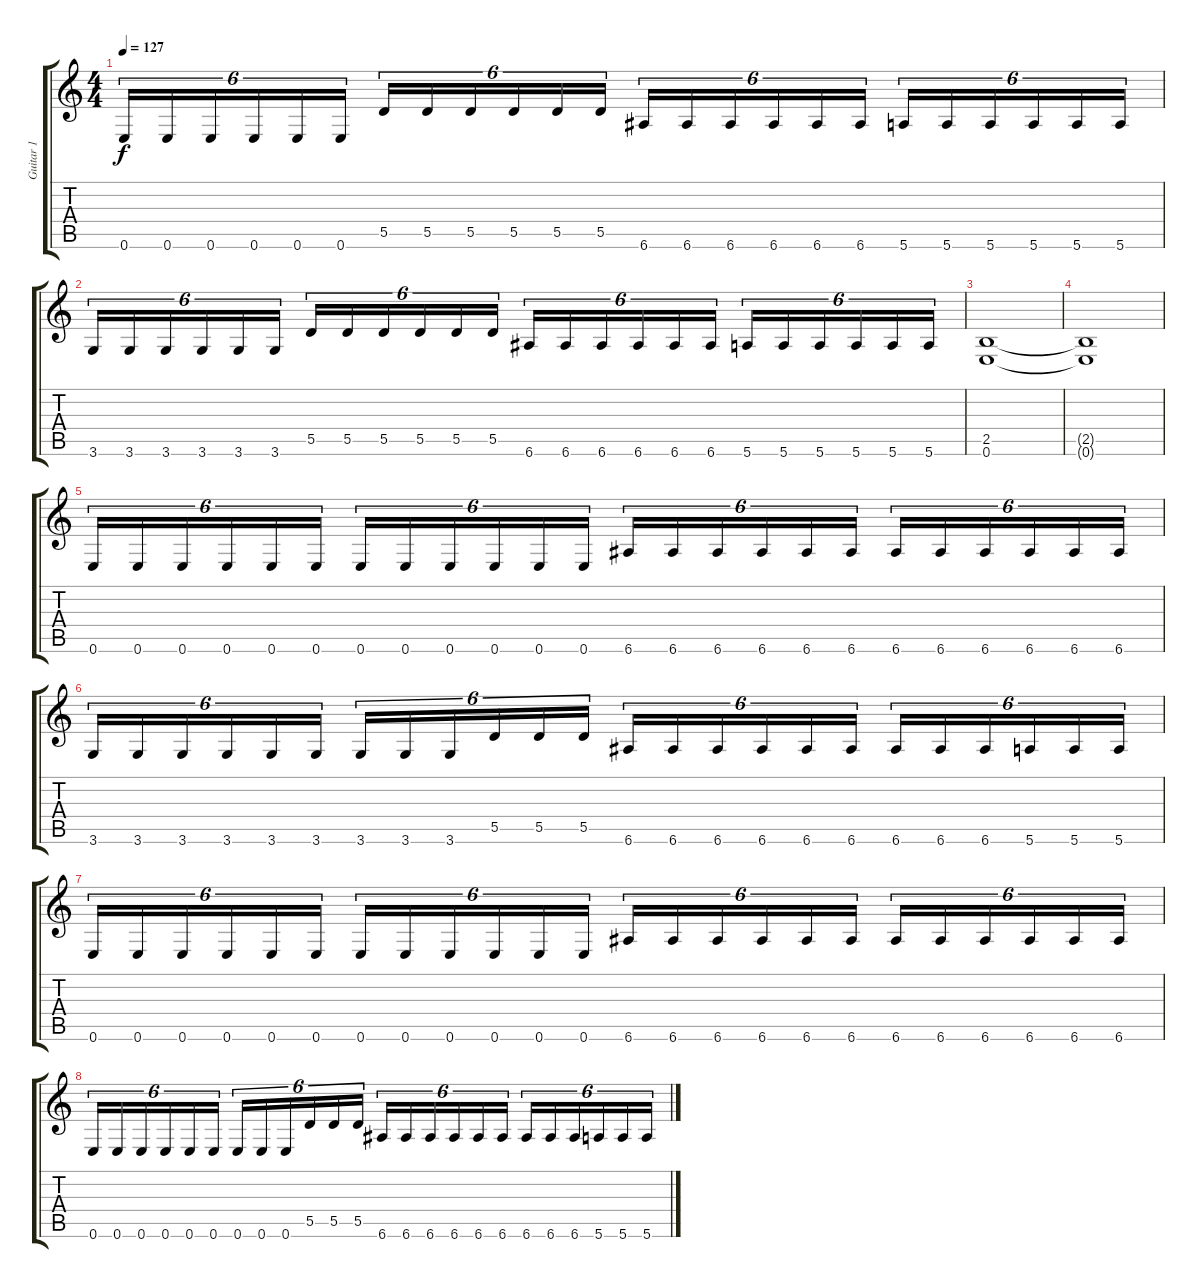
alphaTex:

\track ("Guitar 1" "Guitar 1") {instrument distortionguitar}
\staff {score tabs}
\tuning (E4 B3 G3 D3 A2 E2) {hide}
\ts (4 4)
\tempo 127
\clef g2
\ks c
0.6.16{tu (6 4) dy f} 0.6.16{tu (6 4)} 0.6.16{tu (6 4)} 0.6.16{tu (6 4)} 0.6.16{tu (6 4)} 0.6.16{tu (6 4)} 5.5.16{tu (6 4)} 5.5.16{tu (6 4)} 5.5.16{tu (6 4)} 5.5.16{tu (6 4)} 5.5.16{tu (6 4)} 5.5.16{tu (6 4)} 6.6.16{tu (6 4)} 6.6.16{tu (6 4)} 6.6.16{tu (6 4)} 6.6.16{tu (6 4)} 6.6.16{tu (6 4)} 6.6.16{tu (6 4)} 5.6.16{tu (6 4)} 5.6.16{tu (6 4)} 5.6.16{tu (6 4)} 5.6.16{tu (6 4)} 5.6.16{tu (6 4)} 5.6.16{tu (6 4)} |
3.6.16{tu (6 4)} 3.6.16{tu (6 4)} 3.6.16{tu (6 4)} 3.6.16{tu (6 4)} 3.6.16{tu (6 4)} 3.6.16{tu (6 4)} 5.5.16{tu (6 4)} 5.5.16{tu (6 4)} 5.5.16{tu (6 4)} 5.5.16{tu (6 4)} 5.5.16{tu (6 4)} 5.5.16{tu (6 4)} 6.6.16{tu (6 4)} 6.6.16{tu (6 4)} 6.6.16{tu (6 4)} 6.6.16{tu (6 4)} 6.6.16{tu (6 4)} 6.6.16{tu (6 4)} 5.6.16{tu (6 4)} 5.6.16{tu (6 4)} 5.6.16{tu (6 4)} 5.6.16{tu (6 4)} 5.6.16{tu (6 4)} 5.6.16{tu (6 4)} |
(2.5 0.6).1 |
(2.5{t} 0.6{t}).1 |
0.6.16{tu (6 4)} 0.6.16{tu (6 4)} 0.6.16{tu (6 4)} 0.6.16{tu (6 4)} 0.6.16{tu (6 4)} 0.6.16{tu (6 4)} 0.6.16{tu (6 4)} 0.6.16{tu (6 4)} 0.6.16{tu (6 4)} 0.6.16{tu (6 4)} 0.6.16{tu (6 4)} 0.6.16{tu (6 4)} 6.6.16{tu (6 4)} 6.6.16{tu (6 4)} 6.6.16{tu (6 4)} 6.6.16{tu (6 4)} 6.6.16{tu (6 4)} 6.6.16{tu (6 4)} 6.6.16{tu (6 4)} 6.6.16{tu (6 4)} 6.6.16{tu (6 4)} 6.6.16{tu (6 4)} 6.6.16{tu (6 4)} 6.6.16{tu (6 4)} |
3.6.16{tu (6 4)} 3.6.16{tu (6 4)} 3.6.16{tu (6 4)} 3.6.16{tu (6 4)} 3.6.16{tu (6 4)} 3.6.16{tu (6 4)} 3.6.16{tu (6 4)} 3.6.16{tu (6 4)} 3.6.16{tu (6 4)} 5.5.16{tu (6 4)} 5.5.16{tu (6 4)} 5.5.16{tu (6 4)} 6.6.16{tu (6 4)} 6.6.16{tu (6 4)} 6.6.16{tu (6 4)} 6.6.16{tu (6 4)} 6.6.16{tu (6 4)} 6.6.16{tu (6 4)} 6.6.16{tu (6 4)} 6.6.16{tu (6 4)} 6.6.16{tu (6 4)} 5.6.16{tu (6 4)} 5.6.16{tu (6 4)} 5.6.16{tu (6 4)} |
0.6.16{tu (6 4)} 0.6.16{tu (6 4)} 0.6.16{tu (6 4)} 0.6.16{tu (6 4)} 0.6.16{tu (6 4)} 0.6.16{tu (6 4)} 0.6.16{tu (6 4)} 0.6.16{tu (6 4)} 0.6.16{tu (6 4)} 0.6.16{tu (6 4)} 0.6.16{tu (6 4)} 0.6.16{tu (6 4)} 6.6.16{tu (6 4)} 6.6.16{tu (6 4)} 6.6.16{tu (6 4)} 6.6.16{tu (6 4)} 6.6.16{tu (6 4)} 6.6.16{tu (6 4)} 6.6.16{tu (6 4)} 6.6.16{tu (6 4)} 6.6.16{tu (6 4)} 6.6.16{tu (6 4)} 6.6.16{tu (6 4)} 6.6.16{tu (6 4)} |
0.6.16{tu (6 4)} 0.6.16{tu (6 4)} 0.6.16{tu (6 4)} 0.6.16{tu (6 4)} 0.6.16{tu (6 4)} 0.6.16{tu (6 4)} 0.6.16{tu (6 4)} 0.6.16{tu (6 4)} 0.6.16{tu (6 4)} 5.5.16{tu (6 4)} 5.5.16{tu (6 4)} 5.5.16{tu (6 4)} 6.6.16{tu (6 4)} 6.6.16{tu (6 4)} 6.6.16{tu (6 4)} 6.6.16{tu (6 4)} 6.6.16{tu (6 4)} 6.6.16{tu (6 4)} 6.6.16{tu (6 4)} 6.6.16{tu (6 4)} 6.6.16{tu (6 4)} 5.6.16{tu (6 4)} 5.6.16{tu (6 4)} 5.6.16{tu (6 4)}
